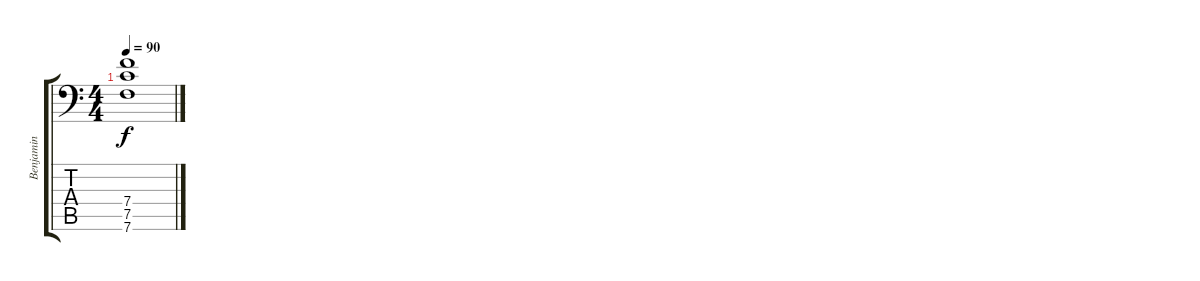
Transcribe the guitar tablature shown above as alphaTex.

\track ("Benjamin" "Benjamin") {instrument acousticguitarsteel}
\staff {score tabs}
\tuning (C4 G3 Eb3 Bb2 F2 Bb1) {hide}
\ts (4 4)
\tempo 90
\clef f4
\ks c
(7.4{t} 7.5{t} 7.6{t}).1{dy f}
